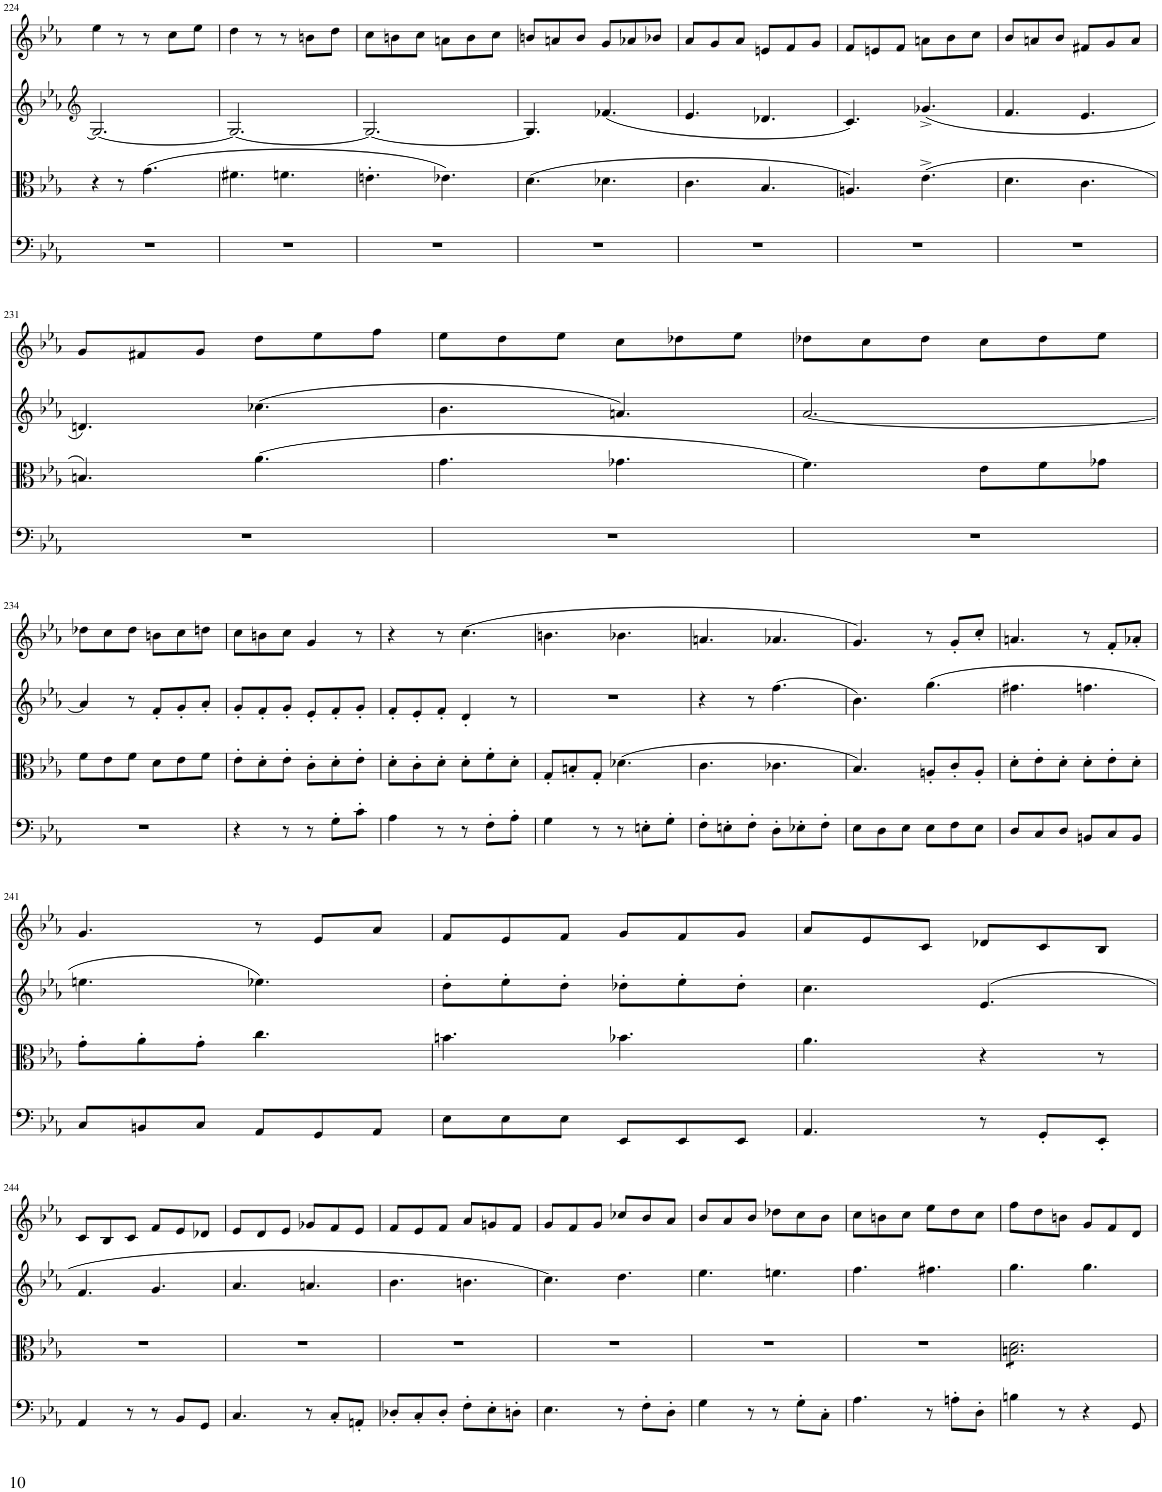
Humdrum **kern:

**kern	**kern	**kern	**kern
*part4	*part3	*part2	*part1
*staff4	*staff3	*staff2	*staff1
*I"Violoncello	*I"Viola	*I"Violin	*I"Violin
*I'Vc	*I'Vla	*I'Vln	*I'Vln
!!LO:PB:g=z
*clefF4	*clefC3	*clefG2	*clefG2
*k[b-e-a-]	*k[b-e-a-]	*k[b-e-a-]	*k[b-e-a-]
*M6/8	*M6/8	*M6/8	*M6/8
=224	=224	=224	=224
2.r	4r	2.G/_	4ee-\
.	8r	.	8r
.	(4.g\	.	8r
.	.	.	8cc\L
.	.	.	8ee-\J
=225	=225	=225	=225
2.r	4.f#X\	2.G/_	4dd\
.	.	.	8r
.	4.fn\	.	8r
.	.	.	8bn\L
.	.	.	8dd\J
=226	=226	=226	=226
2.r	4.en'\	2.G/_	8cc\L
.	.	.	8bn\
.	.	.	8cc\J
.	4.e-X\)	.	8an\L
.	.	.	8b\
.	.	.	8cc\J
=227	=227	=227	=227
2.r	(4.d\	4.G/]	8bn/L
.	.	.	8an/
.	.	.	8b/J
.	4.d-X\	(4.f-X/	8g/L
.	.	.	8a-X/
.	.	.	8b-X/J
=228	=228	=228	=228
2.r	4.c\	4.e-/	8a-/L
.	.	.	8g/
.	.	.	8a-/J
.	4.B-/	4.d-X/	8en/L
.	.	.	8f/
.	.	.	8g/J
=229	=229	=229	=229
2.r	4.An/)	4.c/)	8f/L
.	.	.	8en/
.	.	.	8f/J
.	(4.e-^\	(4.g-X^/	8an\L
.	.	.	8b-\
.	.	.	8cc\J
=230	=230	=230	=230
2.r	4.d\	4.f/	8b-/L
.	.	.	8an/
.	.	.	8b-/J
.	4.c\	4.e-/	8f#X/L
.	.	.	8g/
.	.	.	8a/J
!!LO:LB:g=z
=231	=231	=231	=231
2.r	4.Bn/)	4.dn/)	8g/L
.	.	.	8f#X/
.	.	.	8g/J
.	(4.a-\	(4.cc-X\	8dd\L
.	.	.	8ee-\
.	.	.	8ff\J
=232	=232	=232	=232
2.r	4.g\	4.b-\	8ee-\L
.	.	.	8dd\
.	.	.	8ee-\J
.	4.g-X\	4.an/)	8cc\L
.	.	.	8dd-X\
.	.	.	8ee-\J
=233	=233	=233	=233
2.r	4.f\)	[2.a-/	8dd-X\L
.	.	.	8cc\
.	.	.	8dd-\J
.	8e-\L	.	8cc\L
.	8f\	.	8dd-\
.	8g-X\J	.	8ee-\J
!!LO:LB:g=z
=234	=234	=234	=234
2.r	8f\L	4a-/]	8dd-X\L
.	8e-\	.	8cc\
.	8f\J	8r	8dd-\J
.	8d\L	8f'/L	8bn\L
.	8e-\	8g'/	8cc\
.	8f\J	8a-'/J	8ddn\J
=235	=235	=235	=235
4r	8e-'\L	8g'/L	8cc\L
.	8d'\	8f'/	8bn\
8r	8e-'\J	8g'/J	8cc\J
8r	8c'\L	8e-'/L	4g/
8G'\L	8d'\	8f'/	.
8c'\J	8e-'\J	8g'/J	8r
=236	=236	=236	=236
4A-\	8d'\L	8f'/L	4r
.	8c'\	8e-'/	.
8r	8d'\J	8f'/J	8r
8r	8d'\L	4d'/	(4.cc\
8F'\L	8f'\	.	.
8A-'\J	8d'\J	8r	.
=237	=237	=237	=237
4G\	8G'/L	2.r	4.bn\
.	8Bn'/	.	.
8r	8G'/J	.	.
8r	(4.d-X\	.	4.b-X\
8En'\L	.	.	.
8G'\J	.	.	.
=238	=238	=238	=238
8F'\L	4.c\	4r	4.an/
8En'\	.	.	.
8F'\J	.	8r	.
8D'\L	4.c-X\	(4.ff\	4.a-X/
8E-X'\	.	.	.
8F'\J	.	.	.
=239	=239	=239	=239
8E-\L	4.B-/)	4.b-\)	4.g/)
8D\	.	.	.
8E-\J	.	.	.
8E-\L	8An'/L	(4.gg\	8r
8F\	8c'/	.	8g'/L
8E-\J	8A'/J	.	8cc'/J
=240	=240	=240	=240
8D/L	8d'\L	4.ff#X\	4.an/
8C/	8e-'\	.	.
8D/J	8d'\J	.	.
8BBn/L	8d'\L	4.ffn\	8r
8C/	8e-'\	.	8f'/L
8BB/J	8d'\J	.	8a-X'/J
!!LO:LB:g=z
=241	=241	=241	=241
8C/L	8g'\L	4.een\	4.g/
8BBn/	8a-'\	.	.
8C/J	8g'\J	.	.
8AA-/L	4.cc\	4.ee-X\)	8r
8GG/	.	.	8e-/L
8AA-/J	.	.	8a-/J
=242	=242	=242	=242
8E-\L	4.bn\	8dd'\L	8f/L
8E-\	.	8ee-'\	8e-/
8E-\J	.	8dd'\J	8f/J
8EE-/L	4.b-X\	8dd-X'\L	8g/L
8EE-/	.	8ee-'\	8f/
8EE-/J	.	8dd-'\J	8g/J
=243	=243	=243	=243
4.AA-/	4.a-\	4.cc\	8a-/L
.	.	.	8e-/
.	.	.	8c/J
8r	4r	(4.e-/	8d-X/L
8GG'/L	.	.	8c/
8EE-'/J	8r	.	8B-/J
!!LO:LB:g=z
=244	=244	=244	=244
4AA-/	2.r	4.f/	8c/L
.	.	.	8B-/
8r	.	.	8c/J
8r	.	4.g/	8f/L
8BB-/L	.	.	8e-/
8GG/J	.	.	8d-X/J
=245	=245	=245	=245
4.C/	2.r	4.a-/	8e-/L
.	.	.	8d/
.	.	.	8e-/J
8r	.	4.an/	8g-X/L
8C'/L	.	.	8f/
8AAn'/J	.	.	8e-/J
=246	=246	=246	=246
8D-X'/L	2.r	4.b-\	8f/L
8C'/	.	.	8e-/
8D-'/J	.	.	8f/J
8F'\L	.	4.bn\	8a-/L
8E-'\	.	.	8gn/
8Dn'\J	.	.	8f/J
=247	=247	=247	=247
4.E-\	2.r	4.cc\)	8g/L
.	.	.	8f/
.	.	.	8g/J
8r	.	4.dd\	8cc-X/L
8F'\L	.	.	8b-/
8D'\J	.	.	8a-/J
=248	=248	=248	=248
4G\	2.r	4.ee-\	8b-/L
.	.	.	8a-/
8r	.	.	8b-/J
8r	.	4.een\	8dd-X\L
8G'\L	.	.	8cc\
8C'\J	.	.	8b-\J
=249	=249	=249	=249
4.A-\	2.r	4.ff\	8cc\L
.	.	.	8bn\
.	.	.	8cc\J
8r	.	4.ff#X\	8ee-\L
8An'\L	.	.	8dd\
8D'\J	.	.	8cc\J
=250	=250	=250	=250
*	*tremolo	*	*
4Bn\	8Bn\ 8d\L	4.gg\	8ff\L
.	8Bn\ 8d\	.	8dd\
8r	8Bn\ 8d\	.	8bn\J
4r	8Bn\ 8d\	4.gg\	8g/L
.	8Bn\ 8d\	.	8f/
8GG/	8Bn\ 8d\J	.	8d/J
*	*Xtremolo	*	*
=	=	=	=
*-	*-	*-	*-
